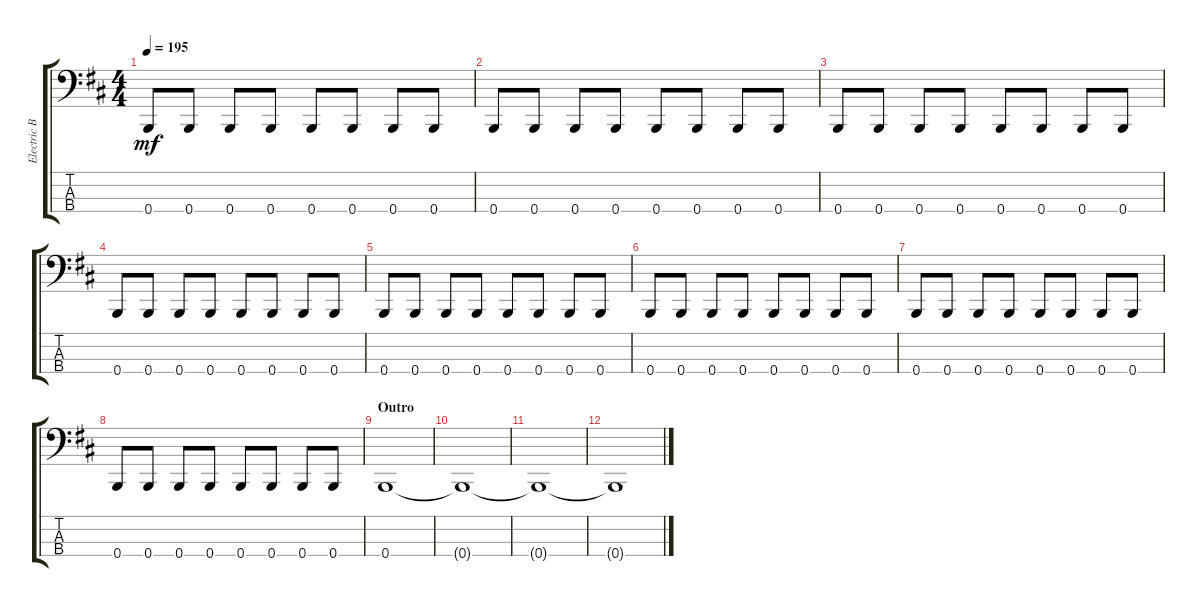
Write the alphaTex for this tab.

\track ("Electric Bass" "Electric B") {instrument electricbassfinger}
\staff {score tabs}
\tuning (E2 B1 Gb1 B0) {hide}
\ts (4 4)
\tempo 195
\clef f4
\ks bminor
0.4.8{dy mf} 0.4.8 0.4.8 0.4.8 0.4.8 0.4.8 0.4.8 0.4.8 |
0.4.8 0.4.8 0.4.8 0.4.8 0.4.8 0.4.8 0.4.8 0.4.8 |
0.4.8 0.4.8 0.4.8 0.4.8 0.4.8 0.4.8 0.4.8 0.4.8 |
0.4.8 0.4.8 0.4.8 0.4.8 0.4.8 0.4.8 0.4.8 0.4.8 |
0.4.8 0.4.8 0.4.8 0.4.8 0.4.8 0.4.8 0.4.8 0.4.8 |
0.4.8 0.4.8 0.4.8 0.4.8 0.4.8 0.4.8 0.4.8 0.4.8 |
0.4.8 0.4.8 0.4.8 0.4.8 0.4.8 0.4.8 0.4.8 0.4.8 |
0.4.8 0.4.8 0.4.8 0.4.8 0.4.8 0.4.8 0.4.8 0.4.8 |
\section ("" "Outro")
0.4.1 |
0.4{t}.1 |
0.4{t}.1 |
0.4{t}.1
